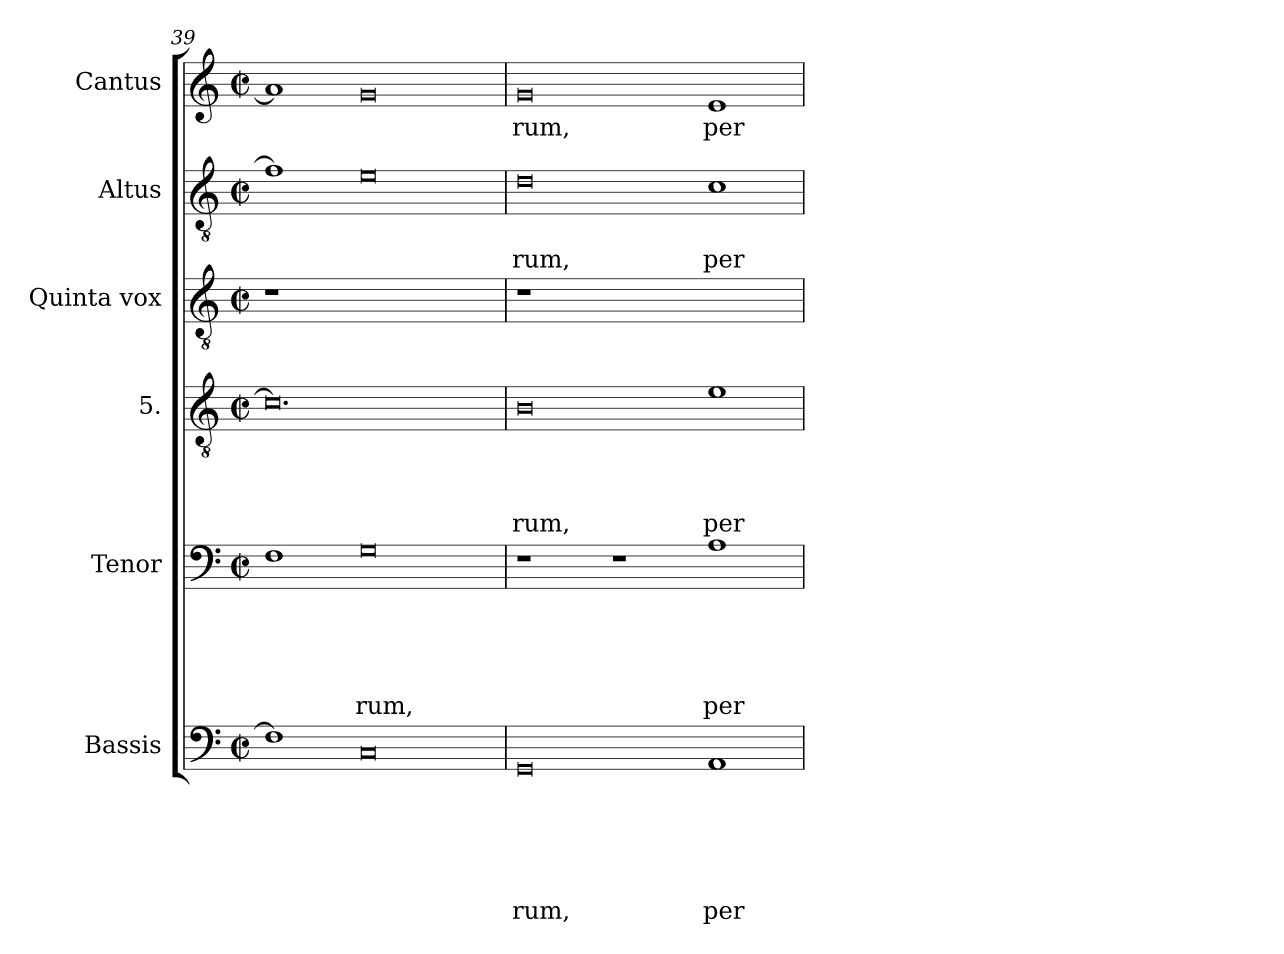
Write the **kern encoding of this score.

**kern	**text	**text	**text	**text	**text	**text	**kern	**text	**text	**text	**text	**text	**kern	**text	**text	**text	**text	**kern	**kern	**text	**text	**kern	**text
*part6	*part6	*part6	*part6	*part6	*part6	*part6	*part5	*part5	*part5	*part5	*part5	*part5	*part4	*part4	*part4	*part4	*part4	*part3	*part2	*part2	*part2	*part1	*part1
*staff6	*staff6	*staff6	*staff6	*staff6	*staff6	*staff6	*staff5	*staff5	*staff5	*staff5	*staff5	*staff5	*staff4	*staff4	*staff4	*staff4	*staff4	*staff3	*staff2	*staff2	*staff2	*staff1	*staff1
*I"Bassis	*	*	*	*	*	*	*I"Tenor	*	*	*	*	*	*I"5.	*	*	*	*	*I"Quinta vox	*I"Altus	*	*	*I"Cantus	*
*I'B.	*	*	*	*	*	*	*I'T.	*	*	*	*	*	*	*	*	*	*	*	*I'A.	*	*	*I'C.	*
*clefF4	*	*	*	*	*	*	*clefF4	*	*	*	*	*	*clefGv2	*	*	*	*	*clefGv2	*clefGv2	*	*	*clefG2	*
*k[]	*	*	*	*	*	*	*k[]	*	*	*	*	*	*k[]	*	*	*	*	*k[]	*k[]	*	*	*k[]	*
*C:	*	*	*	*	*	*	*C:	*	*	*	*	*	*C:	*	*	*	*	*C:	*C:	*	*	*C:	*
*M2/2	*	*	*	*	*	*	*M2/2	*	*	*	*	*	*M2/2	*	*	*	*	*M2/2	*M2/2	*	*	*M2/2	*
*met(c|)	*	*	*	*	*	*	*met(c|)	*	*	*	*	*	*met(c|)	*	*	*	*	*met(c|)	*met(c|)	*	*	*met(c|)	*
=39	=39	=39	=39	=39	=39	=39	=39	=39	=39	=39	=39	=39	=39	=39	=39	=39	=39	=39	=39	=39	=39	=39	=39
1F]	.	.	.	.	.	.	1F	.	.	.	.	.	0.c]	.	.	.	.	1r	1f]	.	.	1a]	.
!	!	!	!	!	!	!	!	!	!	!	!	!LO:LY:b	!	!	!	!	!	!	!	!	!	!	!
0C	.	.	.	.	.	.	0G	.	.	.	.	-rum,	.	.	.	.	.	0ryy	0e	.	.	0g	.
=40	=40	=40	=40	=40	=40	=40	=40	=40	=40	=40	=40	=40	=40	=40	=40	=40	=40	=40	=40	=40	=40	=40	=40
!	!	!	!	!	!	!LO:LY:b	!	!	!	!	!	!	!	!	!	!	!LO:LY:b	!	!	!	!LO:LY:b	!	!LO:LY:b
0GG	.	.	.	.	.	-rum,	1r	.	.	.	.	.	0B	.	.	.	-rum,	1r	0d	.	-rum,	0g	-rum,
.	.	.	.	.	.	.	1r	.	.	.	.	.	.	.	.	.	.	0ryy	.	.	.	.	.
!	!	!	!	!	!	!LO:LY:b	!	!	!	!	!	!LO:LY:b	!	!	!	!	!LO:LY:b	!	!	!	!LO:LY:b	!	!LO:LY:b
1AA	.	.	.	.	.	per	1A	.	.	.	.	per	1e	.	.	.	per	.	1c	.	per	1e	per
=	=	=	=	=	=	=	=	=	=	=	=	=	=	=	=	=	=	=	=	=	=	=	=
*-	*-	*-	*-	*-	*-	*-	*-	*-	*-	*-	*-	*-	*-	*-	*-	*-	*-	*-	*-	*-	*-	*-	*-
